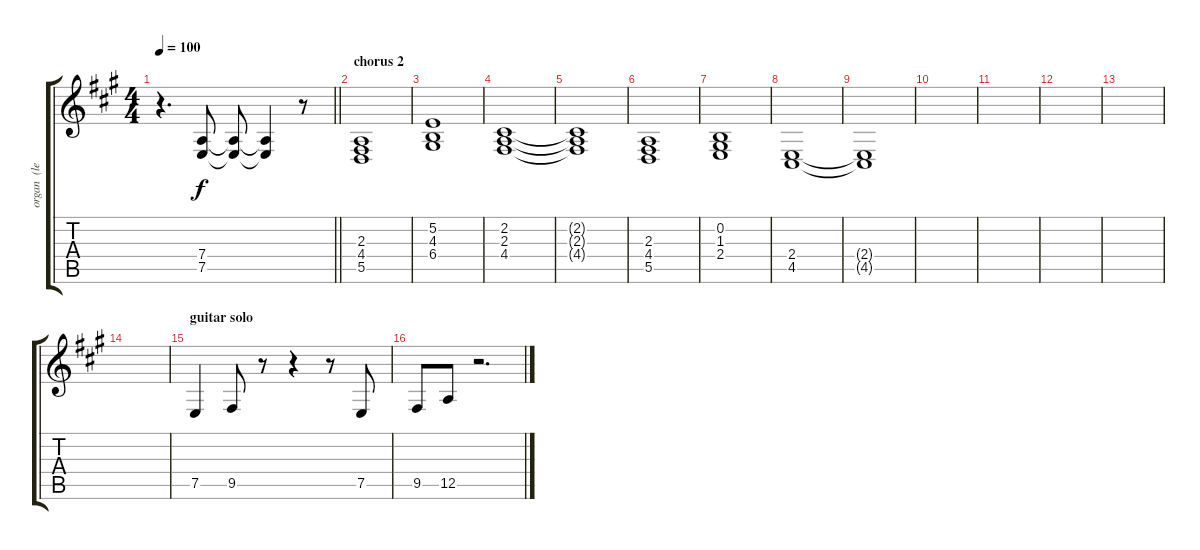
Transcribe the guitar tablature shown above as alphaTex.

\track ("organ  (left hand)" "organ  (le") {instrument rockorgan}
\staff {score tabs}
\tuning (E4 B3 G3 D3 A2 E2) {hide}
\ts (4 4)
\tempo 100
\clef g2
\barLineRight lightlight
\ks a
r.4{d dy f} (7.4 7.5).8 (7.4{t} 7.5{t}).8 (7.4{t} 7.5{t}).4 r.8 |
\section ("" "chorus 2")
(2.3 4.4 5.5).1 |
(5.2 4.3 6.4).1 |
(2.2 2.3 4.4).1 |
(2.2{t} 2.3{t} 4.4{t}).1 |
(2.3 4.4 5.5).1 |
(0.2 1.3 2.4).1 |
(2.4 4.5).1 |
(2.4{t} 4.5{t}).1 |
|
|
|
|
|
\section ("" "guitar solo")
7.5.4 9.5.8 r.8 r.4 r.8 7.5.8 |
9.5.8 12.5.8 r.2{d}
